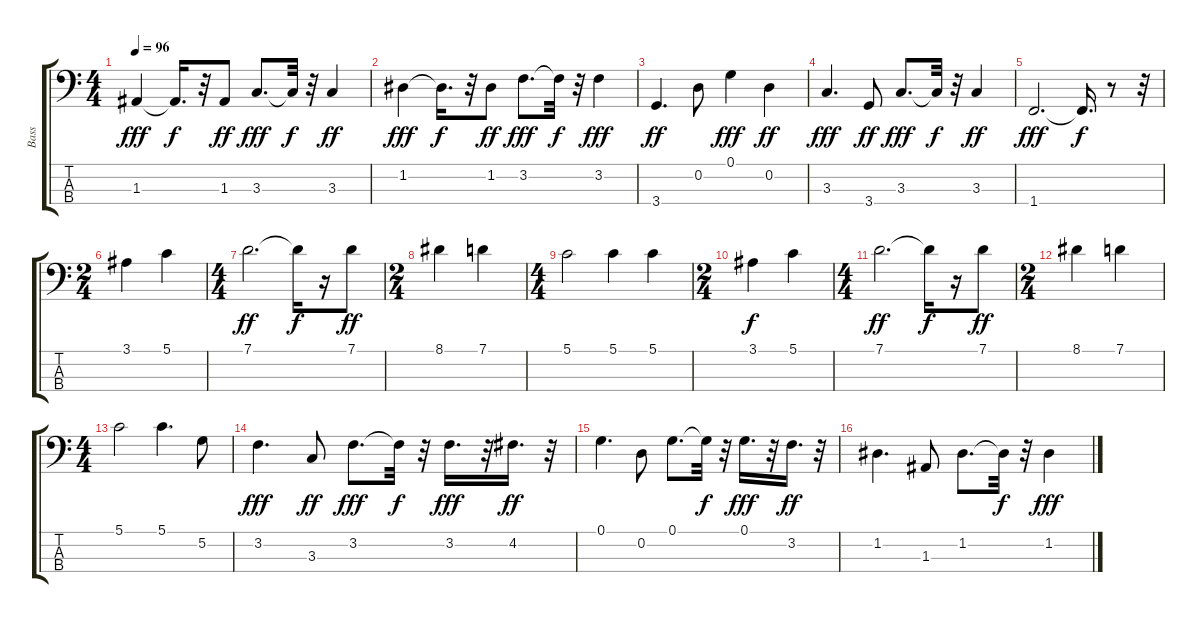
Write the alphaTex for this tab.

\track ("Bass" "Bass") {instrument electricbassfinger}
\staff {score tabs}
\tuning (G2 D2 A1 E1) {hide}
\ts (4 4)
\tempo 96
\clef f4
\ks c
1.3.4{dy fff} 1.3{t}.16{d dy f} r.32 1.3.8{dy ff} 3.3.8{d dy fff} 3.3{t}.32{dy f} r.32 3.3.4{dy ff} |
1.2.4{dy fff} 1.2{t}.16{d dy f} r.32 1.2.8{dy ff} 3.2.8{d dy fff} 3.2{t}.32{dy f} r.32 3.2.4{dy fff} |
3.4.4{d dy ff} 0.2.8 0.1.4{dy fff} 0.2.4{dy ff} |
3.3.4{d dy fff} 3.4.8{dy ff} 3.3.8{d dy fff} 3.3{t}.32{dy f} r.32 3.3.4{dy ff} |
1.4.2{d dy fff} 1.4{t}.16{d dy f} r.8 r.32 |
\ts (2 4)
3.1.4 5.1.4 |
\ts (4 4)
7.1.2{d dy ff} 7.1{t}.16{dy f} r.16 7.1.8{dy ff} |
\ts (2 4)
8.1.4 7.1.4 |
\ts (4 4)
5.1.2 5.1.4 5.1.4 |
\ts (2 4)
3.1.4{dy f} 5.1.4 |
\ts (4 4)
7.1.2{d dy ff} 7.1{t}.16{dy f} r.16 7.1.8{dy ff} |
\ts (2 4)
8.1.4 7.1.4 |
\ts (4 4)
5.1.2 5.1.4{d} 5.2.8 |
3.2.4{d dy fff} 3.3.8{dy ff} 3.2.8{d dy fff} 3.2{t}.32{dy f} r.32 3.2.16{d dy fff} r.32 4.2.16{d dy ff} r.32 |
0.1.4{d} 0.2.8 0.1.8{d} 0.1{t}.32{dy f} r.32 0.1.16{d dy fff} r.32 3.2.16{d dy ff} r.32 |
1.2.4{d} 1.3.8 1.2.8{d} 1.2{t}.32{dy f} r.32 1.2.4{dy fff}
